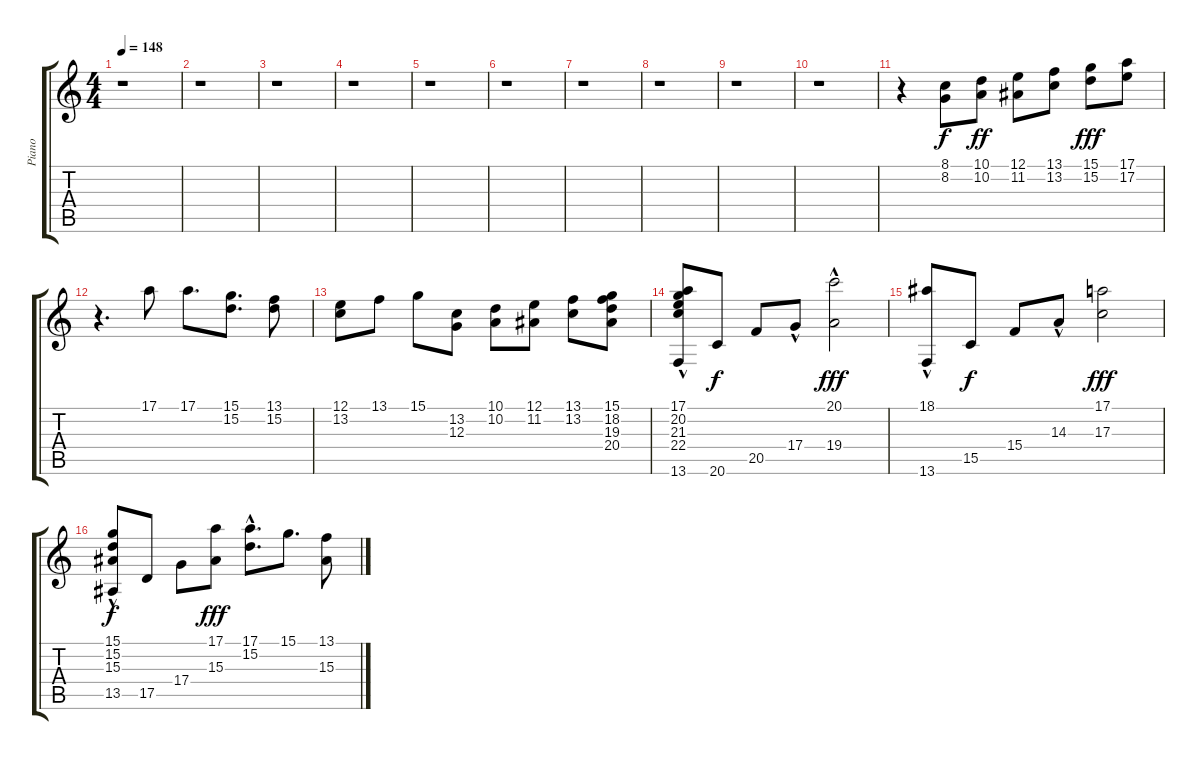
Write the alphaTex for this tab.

\track ("Piano" "Piano") {instrument acousticgrandpiano}
\staff {score tabs}
\tuning (E4 B3 G3 D3 A2 E2) {hide}
\ts (4 4)
\tempo 148
\clef g2
\ks c
r.1{dy mf} |
r.1 |
r.1 |
r.1 |
r.1 |
r.1 |
r.1 |
r.1 |
r.1 |
r.1 |
r.4 (8.1 8.2).8{dy f} (10.1 10.2).8{dy ff} (12.1 11.2).8 (13.1 13.2).8 (15.1 15.2).8{dy fff} (17.1 17.2).8 |
r.4{d} 17.1.8 17.1.8{d} (15.1 15.2).8{d} (13.1 15.2).8 |
(12.1 13.2).8 13.1.8 15.1.8 (13.2 12.3).8 (10.1 10.2).8 (12.1 11.2).8 (13.1 13.2).8 (15.1 18.2 19.3 20.4).8 |
(17.1{hac} 20.2{hac} 21.3{hac} 22.4{hac} 13.6).8 20.6.8{dy f} 20.5.8 17.4{hac}.8 (20.1{hac} 19.4).2{dy fff} |
(18.1{hac} 13.6).8 15.5.8{dy f} 15.4.8 14.3{hac}.8 (17.1 17.3).2{dy fff} |
(15.1{hac} 15.2{hac} 15.3{hac} 13.5).8{dy f} 17.5.8 17.4.8 (17.1 15.3).8{dy fff} (17.1 15.2{hac}).8{d} 15.1.8{d} (13.1 15.3).8
